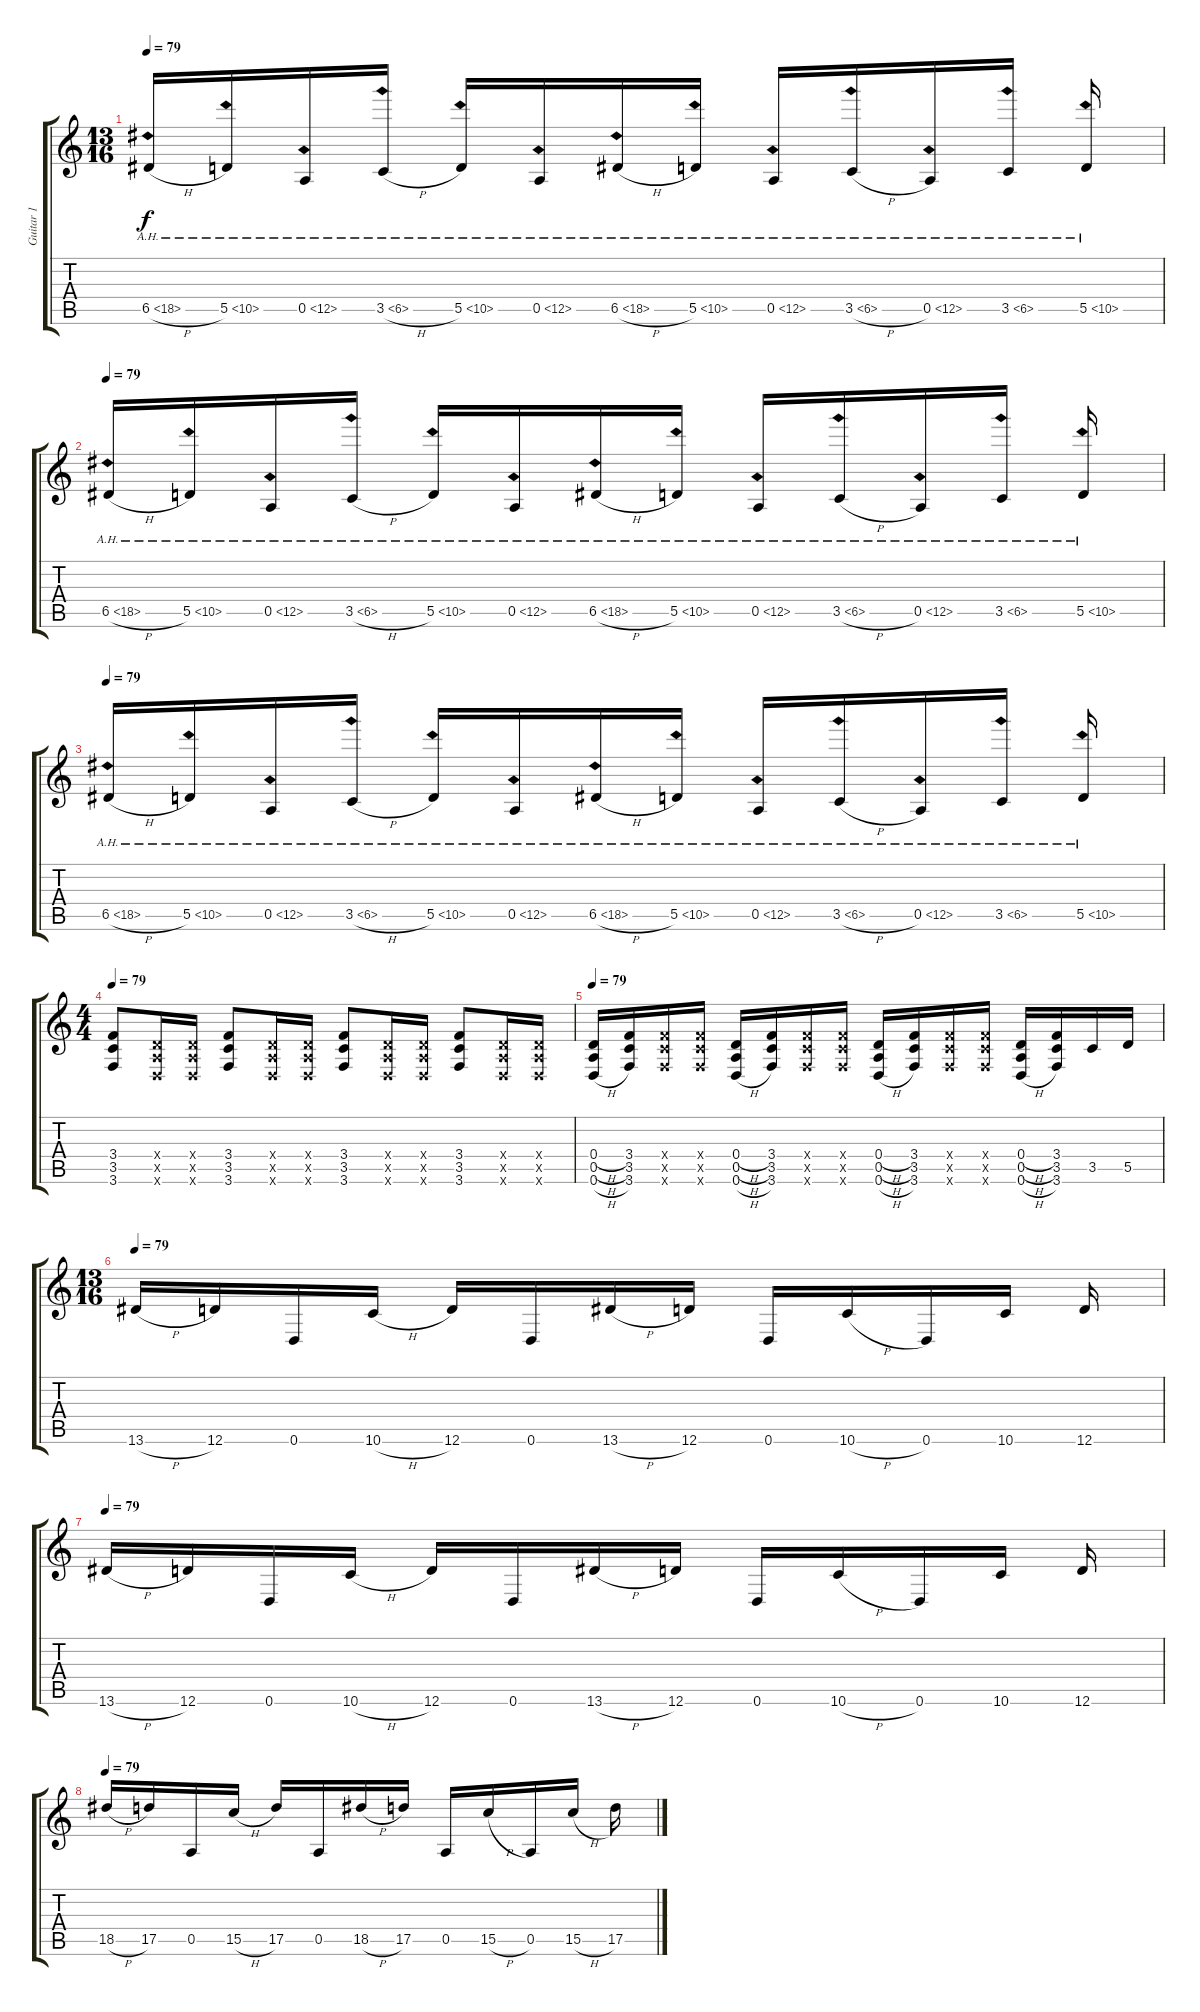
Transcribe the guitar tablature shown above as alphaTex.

\track ("Guitar 1" "Guitar 1") {instrument distortionguitar}
\staff {score tabs}
\tuning (E4 B3 G3 D3 A2 D2) {hide}
\ts (13 16)
\tempo 79
\clef g2
\ks c
6.5{ah 12 h}.16{dy f} 5.5{ah 5}.16 0.5{ah 12}.16 3.5{ah 3 h}.16 5.5{ah 5}.16 0.5{ah 12}.16 6.5{ah 12 h}.16 5.5{ah 5}.16 0.5{ah 12}.16 3.5{ah 3 h}.16 0.5{ah 12}.16 3.5{ah 3}.16 5.5{ah 5}.16 |
\tempo 79
6.5{ah 12 h}.16 5.5{ah 5}.16 0.5{ah 12}.16 3.5{ah 3 h}.16 5.5{ah 5}.16 0.5{ah 12}.16 6.5{ah 12 h}.16 5.5{ah 5}.16 0.5{ah 12}.16 3.5{ah 3 h}.16 0.5{ah 12}.16 3.5{ah 3}.16 5.5{ah 5}.16 |
\tempo 79
6.5{ah 12 h}.16 5.5{ah 5}.16 0.5{ah 12}.16 3.5{ah 3 h}.16 5.5{ah 5}.16 0.5{ah 12}.16 6.5{ah 12 h}.16 5.5{ah 5}.16 0.5{ah 12}.16 3.5{ah 3 h}.16 0.5{ah 12}.16 3.5{ah 3}.16 5.5{ah 5}.16 |
\ts (4 4)
\tempo 79
(3.4 3.5 3.6).8 (0.4{x} 0.5{x} 0.6{x}).16 (0.4{x} 0.5{x} 0.6{x}).16 (3.4 3.5 3.6).8 (0.4{x} 0.5{x} 0.6{x}).16 (0.4{x} 0.5{x} 0.6{x}).16 (3.4 3.5 3.6).8 (0.4{x} 0.5{x} 0.6{x}).16 (0.4{x} 0.5{x} 0.6{x}).16 (3.4 3.5 3.6).8 (0.4{x} 0.5{x} 0.6{x}).16 (0.4{x} 0.5{x} 0.6{x}).16 |
\tempo 79
(0.4{h} 0.5{h} 0.6{h}).16 (3.4 3.5 3.6).16 (3.4{x} 3.5{x} 3.6{x}).16 (3.4{x} 3.5{x} 3.6{x}).16 (0.4{h} 0.5{h} 0.6{h}).16 (3.4 3.5 3.6).16 (3.4{x} 3.5{x} 3.6{x}).16 (3.4{x} 3.5{x} 3.6{x}).16 (0.4{h} 0.5{h} 0.6{h}).16 (3.4 3.5 3.6).16 (3.4{x} 3.5{x} 3.6{x}).16 (3.4{x} 3.5{x} 3.6{x}).16 (0.4{h} 0.5{h} 0.6{h}).16 (3.4 3.5 3.6).16 3.5.16 5.5.16 |
\ts (13 16)
\tempo 79
13.6{h}.16 12.6.16 0.6.16 10.6{h}.16 12.6.16 0.6.16 13.6{h}.16 12.6.16 0.6.16 10.6{h}.16 0.6.16 10.6.16 12.6.16 |
\tempo 79
13.6{h}.16 12.6.16 0.6.16 10.6{h}.16 12.6.16 0.6.16 13.6{h}.16 12.6.16 0.6.16 10.6{h}.16 0.6.16 10.6.16 12.6.16 |
\tempo 79
18.5{h}.16 17.5.16 0.5.16 15.5{h}.16 17.5.16 0.5.16 18.5{h}.16 17.5.16 0.5.16 15.5{h}.16 0.5.16 15.5{h}.16 17.5.16
